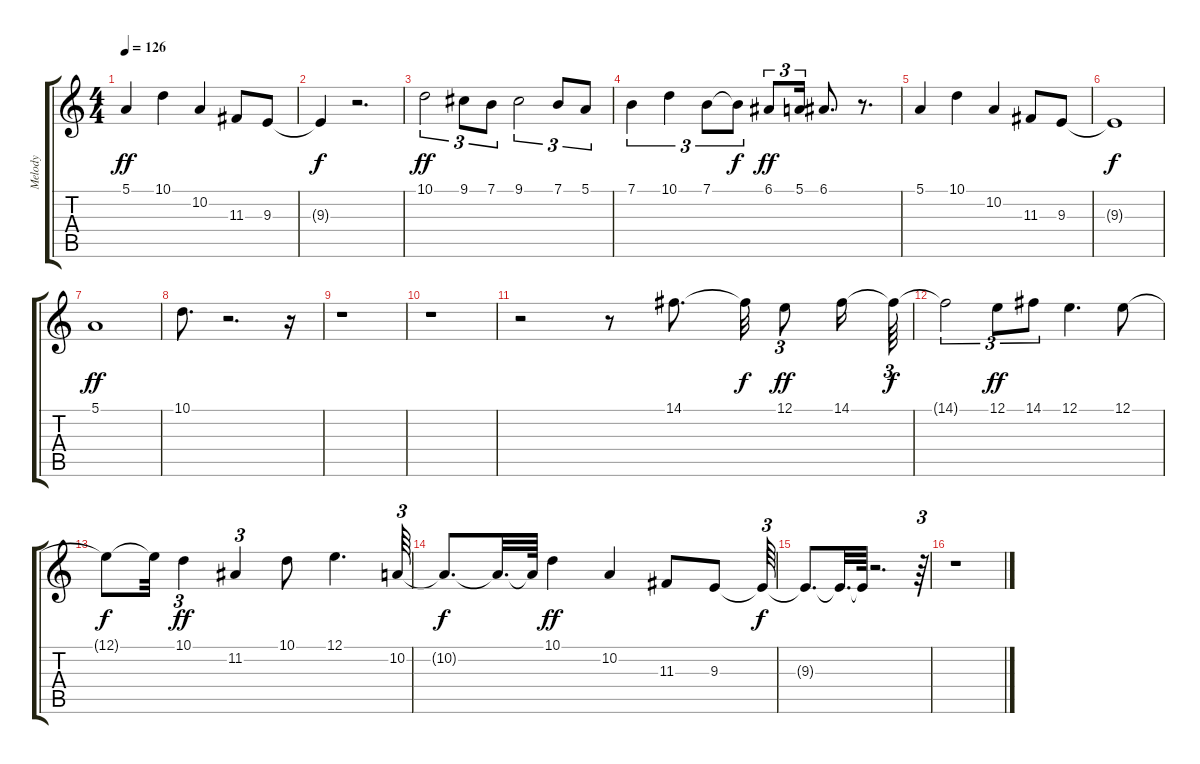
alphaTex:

\track ("Melody" "Melody") {instrument flute}
\staff {score tabs}
\tuning (E4 B3 G3 D3 A2 E2) {hide}
\ts (4 4)
\tempo 126
\clef g2
\ks c
5.1.4{dy ff} 10.1.4 10.2.4 11.3.8 9.3.8 |
9.3{t}.4{dy f} r.2{d} |
10.1.2{tu (3 2) dy ff} 9.1.8{tu (3 2)} 7.1.8{tu (3 2)} 9.1.2{tu (3 2)} 7.1.8{tu (3 2)} 5.1.8{tu (3 2)} |
7.1.4{tu (3 2)} 10.1.4{tu (3 2)} 7.1.8{tu (3 2)} 7.1{t}.8{tu (3 2) dy f} 6.1.8{tu (3 2) dy ff} 5.1.16{tu (3 2)} 6.1.8{d} r.8{d} |
5.1.4 10.1.4 10.2.4 11.3.8 9.3.8 |
9.3{t}.1{dy f} |
5.1.1{dy ff} |
10.1.8{d} r.2{d} r.16 |
r.1 |
r.1 |
r.2 r.8 14.1.8{d} 14.1{t}.32{dy f} 12.1.8{tu (3 2) dy ff} 14.1.16 14.1{t}.64{tu (3 2) dy f} |
14.1{t}.2{tu (3 2)} 12.1.8{tu (3 2) dy ff} 14.1.8{tu (3 2)} 12.1.4{d} 12.1.8 |
12.1{t}.8{dy f} 12.1{t}.32 10.1.4{tu (3 2) dy ff} 11.2.4{tu (3 2)} 10.1.8 12.1.4{d} 10.2.64{tu (3 2)} |
10.2{t}.8{d dy f} 10.2{t}.32{d} 10.2{t}.64 10.1.4{dy ff} 10.2.4 11.3.8 9.3.8 9.3{t}.64{tu (3 2) dy f} |
9.3{t}.8{d} 9.3{t}.32{d} 9.3{t}.64 r.2{d} r.64{tu (3 2)} |
r.1
